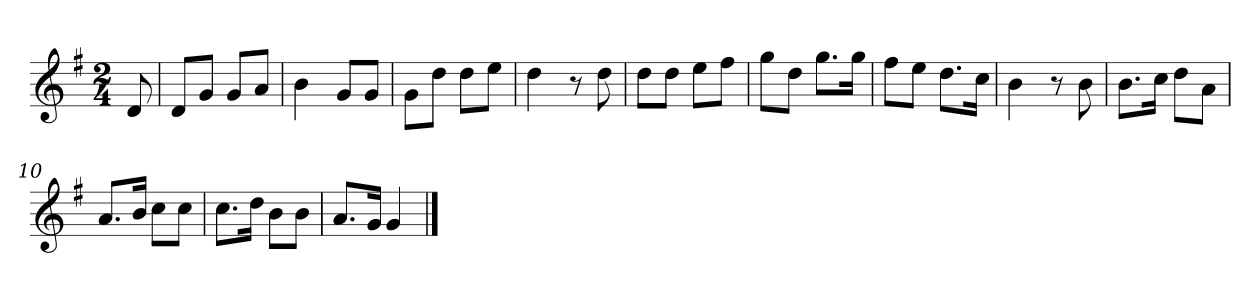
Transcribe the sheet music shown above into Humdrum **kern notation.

**kern
*part1
*staff1
*k[f#]
*M2/4
*MM120
=
8d
=1
8dL
8gJ
8gL
8aJ
=2
4b
8gL
8gJ
=3
8gL
8ddJ
8ddL
8eeJ
=4
4dd
8r
8dd
=5
8ddL
8ddJ
8eeL
8ff#J
=6
8ggL
8ddJ
8.ggL
16ggJk
=7
8ff#L
8eeJ
8.ddL
16ccJk
=8
4b
8r
8b
=9
8.bL
16ccJk
8ddL
8aJ
=10
8.aL
16bJk
8ccL
8ccJ
=11
8.ccL
16ddJk
8bL
8bJ
=12
8.aL
16gJk
4g
==
*-
